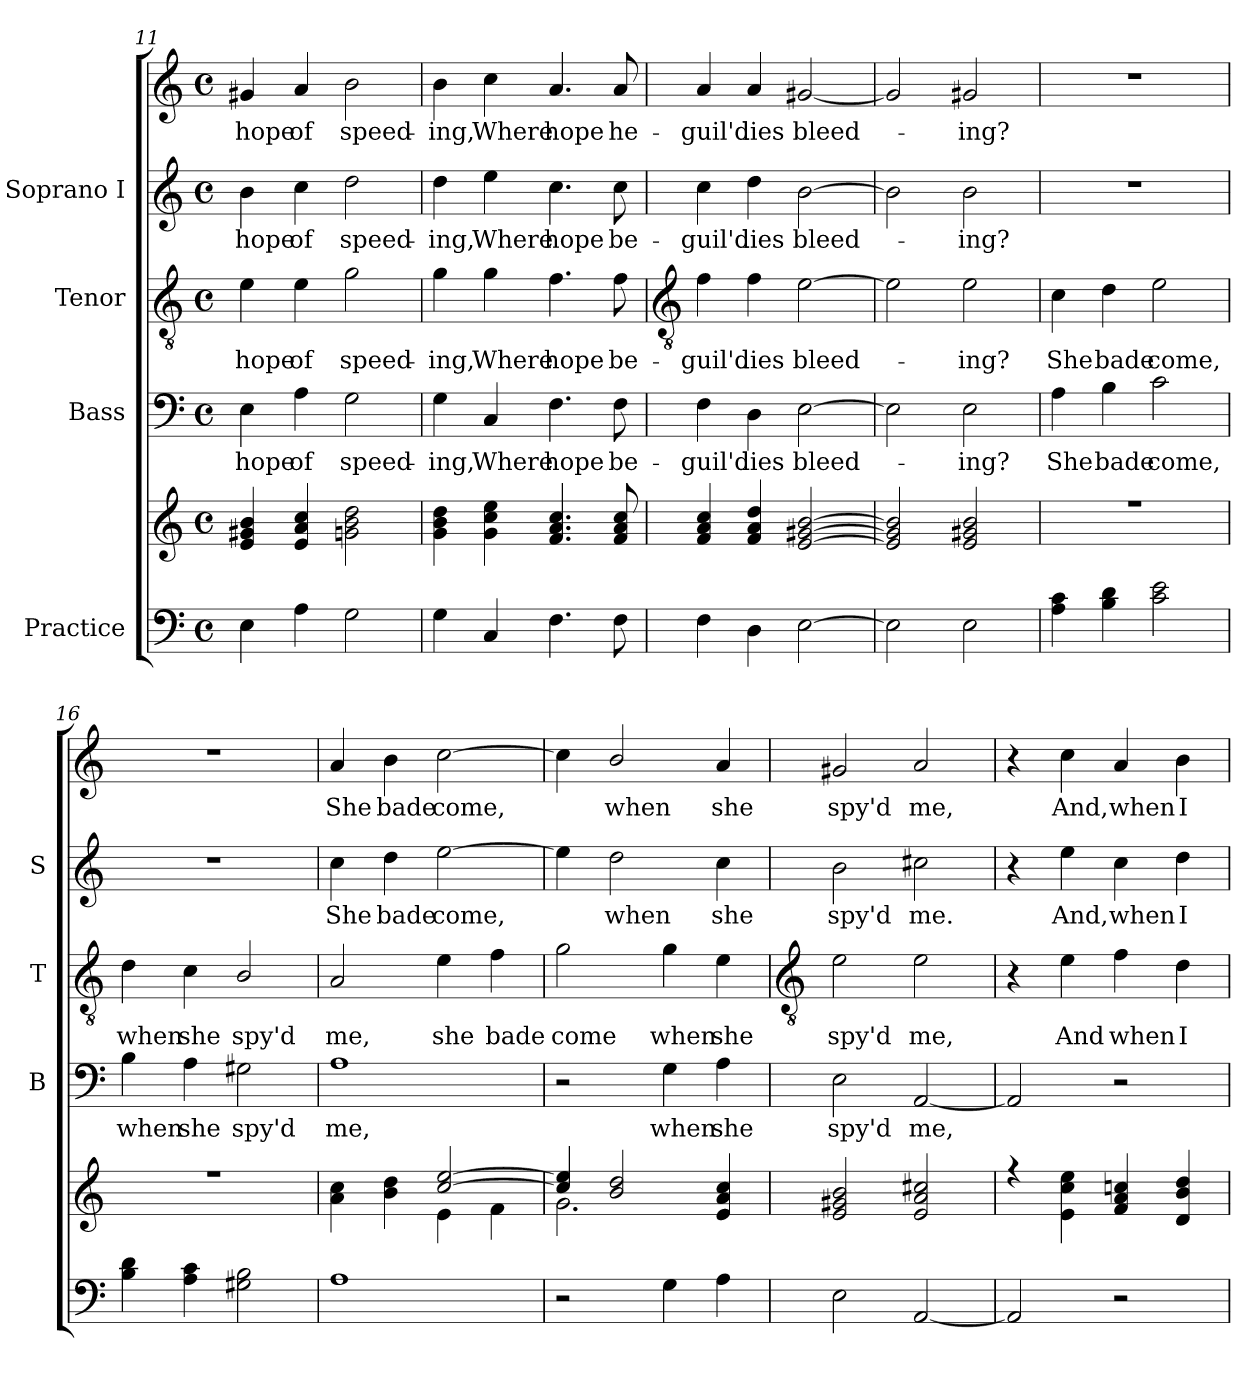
**kern	**kern	**kern	**text	**kern	**text	**kern	**text	**kern	**text
*part4	*part4	*part3	*part3	*part2	*part2	*part1	*part1	*part1	*part1
*staff6	*staff5	*staff4	*staff4	*staff3	*staff3	*staff2	*staff2	*staff1	*staff1
*I"Practice	*	*I"Bass	*	*I"Tenor	*	*I"Soprano I	*	*	*
*	*	*I'B	*	*I'T	*	*I'S	*	*	*
*clefF4	*clefG2	*clefF4	*	*clefGv2	*	*clefG2	*	*clefG2	*
*k[]	*k[]	*k[]	*	*k[]	*	*k[]	*	*k[]	*
*C:	*C:	*C:	*	*C:	*	*C:	*	*C:	*
*M4/4	*M4/4	*M4/4	*	*M4/4	*	*M4/4	*	*M4/4	*
*met(c)	*met(c)	*met(c)	*	*met(c)	*	*met(c)	*	*met(c)	*
=11	=11	=11	=11	=11	=11	=11	=11	=11	=11
!	!	!	!LO:LY:b	!	!LO:LY:b	!	!LO:LY:b	!	!LO:LY:b
4E	4e 4g#X 4b	4E	hope	4e	hope	4b	-hope	4g#X	hope
!	!	!	!LO:LY:b	!	!LO:LY:b	!	!LO:LY:b	!	!LO:LY:b
4A	4e 4a 4cc	4A	of	4e	of	4cc	of	4a	of
!	!	!	!LO:LY:b	!	!LO:LY:b	!	!LO:LY:b	!	!LO:LY:b
2G	2gn 2b 2dd	2G	speed-	2g	speed-	2dd	speed-	2b	speed-
=12	=12	=12	=12	=12	=12	=12	=12	=12	=12
!	!	!	!LO:LY:b	!	!LO:LY:b	!	!LO:LY:b	!	!LO:LY:b
4G	4g 4b 4dd	4G	-ing,	4g	-ing,	4dd	-ing,	4b	-ing,
!	!	!	!LO:LY:b	!	!LO:LY:b	!	!LO:LY:b	!	!LO:LY:b
4C	4g\ 4cc\ 4ee\	4C	Where	4g	Where	4ee	Where	4cc\	Where
!	!	!	!LO:LY:b	!	!LO:LY:b	!	!LO:LY:b	!	!LO:LY:b
4.F	4.f 4.a 4.cc	4.F	hope	4.f	hope	4.cc	hope	4.a	hope
!	!	!	!LO:LY:b	!	!LO:LY:b	!	!LO:LY:b	!	!LO:LY:b
8F	8f 8a 8cc	8F	be-	8f	be-	8cc	be-	8a	he-
!!LO:LB:g=z
=13	=13	=13	=13	=13	=13	=13	=13	=13	=13
*	*	*	*	*clefGv2	*	*	*	*	*
*	*^	*	*	*	*	*	*	*	*
!	!	!	!	!LO:LY:b	!	!LO:LY:b	!	!LO:LY:b	!	!LO:LY:b
4F	4f 4a 4cc	1ryy	4F	-guil'd	4f	-guil'd	4cc	guil'd	4a	-guil'd
!	!	!	!	!LO:LY:b	!	!LO:LY:b	!	!LO:LY:b	!	!LO:LY:b
4D	4f 4a 4dd	.	4D	lies	4f	lies	4dd	lies	4a	lies
!	!	!	!	!LO:LY:b	!	!LO:LY:b	!	!LO:LY:b	!	!LO:LY:b
[2E	[2e [2g#X [2b	.	[2E	bleed-	[2e	bleed-	[2b	bleed-	[2g#X	bleed-
=14	=14	=14	=14	=14	=14	=14	=14	=14	=14	=14
2E]	2e] 2g#] 2b]	1ryy	2E]	.	2e]	.	2b]	.	2g#]	.
!	!	!	!	!LO:LY:b	!	!LO:LY:b	!	!LO:LY:b	!	!LO:LY:b
2E	2e 2g# 2b	.	2E	ing?	2e	ing?	2b	ing?	2g#	ing?
=15	=15	=15	=15	=15	=15	=15	=15	=15	=15	=15
!	!	!	!	!LO:LY:b	!	!LO:LY:b	!	!	!	!
4A 4c	1r	1ryy	4A	She	4c	She	1r	.	1r	.
!	!	!	!	!LO:LY:b	!	!LO:LY:b	!	!	!	!
4B 4d	.	.	4B	bade	4d	bade	.	.	.	.
!	!	!	!	!LO:LY:b	!	!LO:LY:b	!	!	!	!
2c 2e	.	.	2c	come,	2e	come,	.	.	.	.
=16	=16	=16	=16	=16	=16	=16	=16	=16	=16	=16
!	!	!	!	!LO:LY:b	!	!LO:LY:b	!	!	!	!
4B 4d	1r	1ryy	4B	when	4d	when	1r	.	1r	.
!	!	!	!	!LO:LY:b	!	!LO:LY:b	!	!	!	!
4A 4c	.	.	4A	she	4c\	she	.	.	.	.
!	!	!	!	!LO:LY:b	!	!LO:LY:b	!	!	!	!
2G#X 2B	.	.	2G#X	spy'd	2B/	spy'd	.	.	.	.
=17	=17	=17	=17	=17	=17	=17	=17	=17	=17	=17
!	!	!	!	!LO:LY:b	!	!LO:LY:b	!	!LO:LY:b	!	!LO:LY:b
1A	4a 4cc	2ryy	1A	me,	2A/	me,	4cc	She	4a	She
!	!	!	!	!	!	!	!	!LO:LY:b	!	!LO:LY:b
.	4b 4dd	.	.	.	.	.	4dd	bade	4b	bade
!	!	!	!	!	!	!LO:LY:b	!	!LO:LY:b	!	!LO:LY:b
.	[2cc/ [2ee/	4e\	.	.	4e	she	[2ee	come,	[2cc\	come,
!	!	!	!	!	!	!LO:LY:b	!	!	!	!
.	.	4f\	.	.	4f	bade	.	.	.	.
=18	=18	=18	=18	=18	=18	=18	=18	=18	=18	=18
!	!	!	!	!	!	!LO:LY:b	!	!	!	!
2r	4cc/] 4ee/]	2.g\	2r	.	2g	come	4ee]	.	4cc\]	.
!	!	!	!	!	!	!	!	!LO:LY:b	!	!LO:LY:b
.	2b/ 2dd/	.	.	.	.	.	2dd	when	2b/	when
!	!	!	!	!LO:LY:b	!	!LO:LY:b	!	!	!	!
4G	.	.	4G	when	4g	when	.	.	.	.
!	!	!	!	!LO:LY:b	!	!LO:LY:b	!	!LO:LY:b	!	!LO:LY:b
4A	4e 4a 4cc	4ryy	4A	she	4e	she	4cc	she	4a	she
!!LO:LB:g=z
=19	=19	=19	=19	=19	=19	=19	=19	=19	=19	=19
*	*	*	*	*	*clefGv2	*	*	*	*	*
!	!	!	!	!LO:LY:b	!	!LO:LY:b	!	!LO:LY:b	!	!LO:LY:b
2E\	2e 2g#X 2b	1ryy	2E\	spy'd	2e	spy'd	2b	spy'd	2g#X	spy'd
!	!	!	!	!LO:LY:b	!	!LO:LY:b	!	!LO:LY:b	!	!LO:LY:b
[2AA	2e 2a 2cc#X	.	[2AA	me,	2e	me,	2cc#X	me.	2a	me,
=20	=20	=20	=20	=20	=20	=20	=20	=20	=20	=20
2AA]	4r	1ryy	2AA]	.	4r	.	4r	.	4r	.
!	!	!	!	!	!	!LO:LY:b	!	!LO:LY:b	!	!LO:LY:b
.	4e\ 4cc\ 4ee\	.	.	.	4e	And	4ee	And,	4cc\	And,
!	!	!	!	!	!	!LO:LY:b	!	!LO:LY:b	!	!LO:LY:b
2r	4f 4a 4ccn	.	2r	.	4f	when	4cc	when	4a	when
!	!	!	!	!	!	!LO:LY:b	!	!LO:LY:b	!	!LO:LY:b
.	4d 4b 4dd	.	.	.	4d	I	4dd	I	4b	I
*	*v	*v	*	*	*	*	*	*	*	*
=	=	=	=	=	=	=	=	=	=
*-	*-	*-	*-	*-	*-	*-	*-	*-	*-
